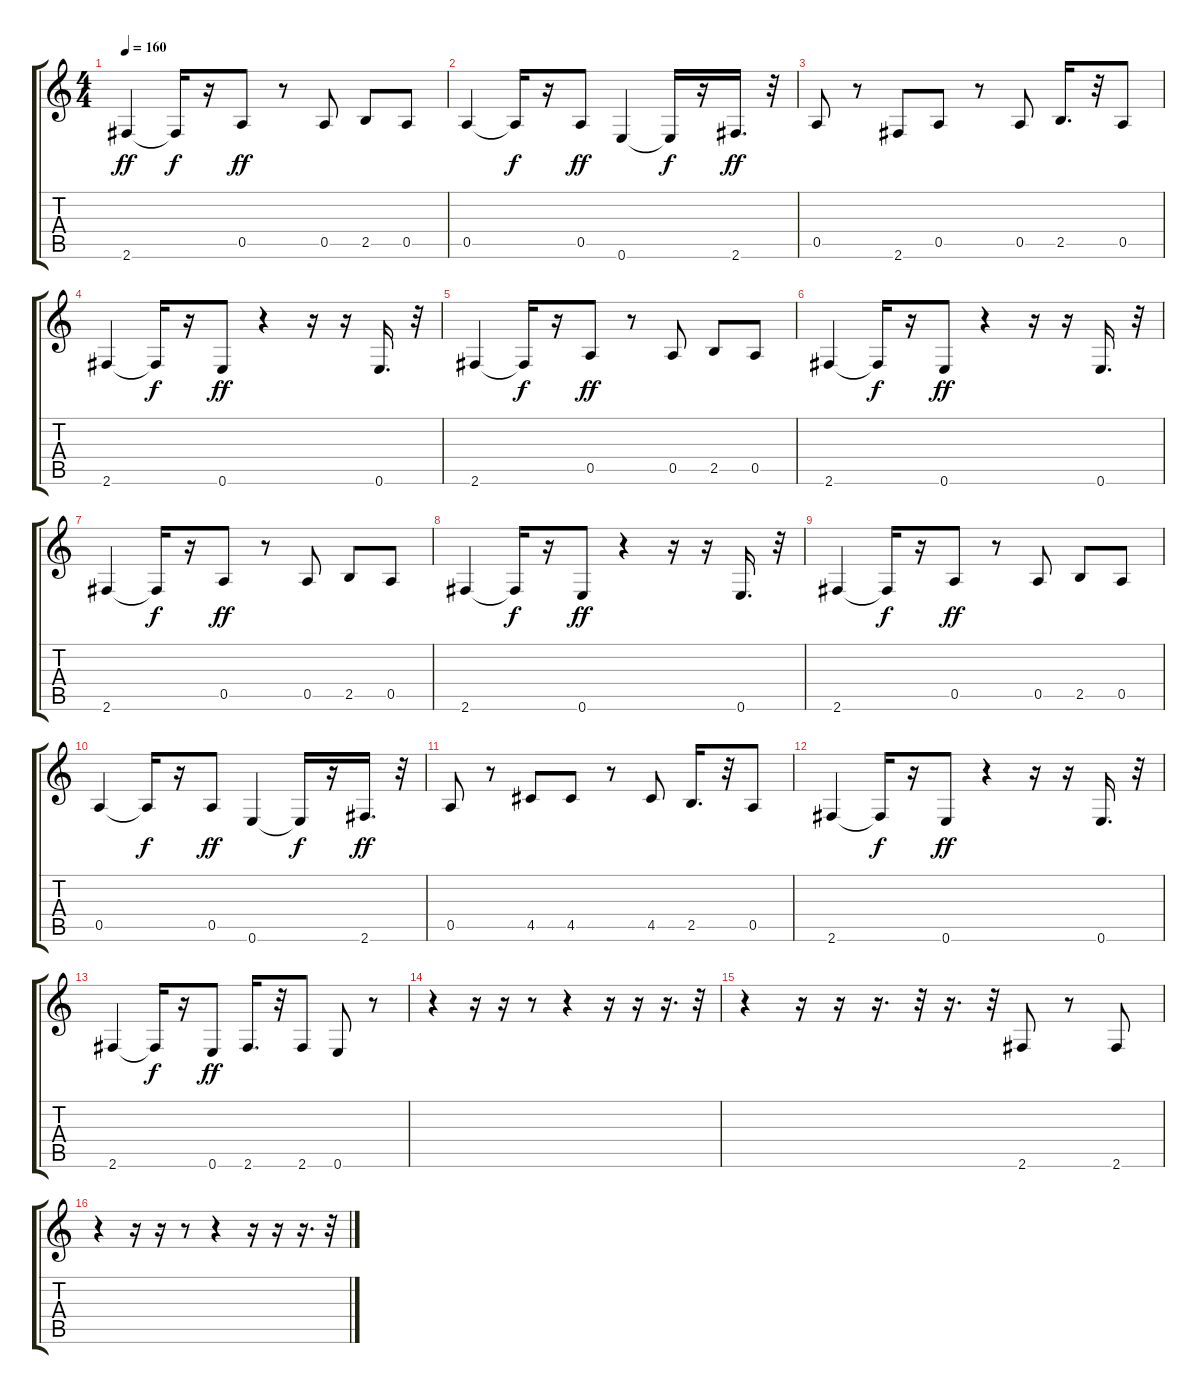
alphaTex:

\track "" {instrument electricbassfinger}
\staff {score tabs}
\tuning (E4 B3 G3 D3 A2 E2) {hide}
\ts (4 4)
\tempo 160
\clef g2
\ks c
2.6.4{dy ff} 2.6{t}.16{dy f} r.16 0.5.8{dy ff} r.8 0.5.8 2.5.8 0.5.8 |
0.5.4 0.5{t}.16{dy f} r.16 0.5.8{dy ff} 0.6.4 0.6{t}.16{dy f} r.16 2.6.16{d dy ff} r.32 |
0.5.8 r.8 2.6.8 0.5.8 r.8 0.5.8 2.5.16{d} r.32 0.5.8 |
2.6.4 2.6{t}.16{dy f} r.16 0.6.8{dy ff} r.4 r.16 r.16 0.6.16{d} r.32 |
2.6.4 2.6{t}.16{dy f} r.16 0.5.8{dy ff} r.8 0.5.8 2.5.8 0.5.8 |
2.6.4 2.6{t}.16{dy f} r.16 0.6.8{dy ff} r.4 r.16 r.16 0.6.16{d} r.32 |
2.6.4 2.6{t}.16{dy f} r.16 0.5.8{dy ff} r.8 0.5.8 2.5.8 0.5.8 |
2.6.4 2.6{t}.16{dy f} r.16 0.6.8{dy ff} r.4 r.16 r.16 0.6.16{d} r.32 |
2.6.4 2.6{t}.16{dy f} r.16 0.5.8{dy ff} r.8 0.5.8 2.5.8 0.5.8 |
0.5.4 0.5{t}.16{dy f} r.16 0.5.8{dy ff} 0.6.4 0.6{t}.16{dy f} r.16 2.6.16{d dy ff} r.32 |
0.5.8 r.8 4.5.8 4.5.8 r.8 4.5.8 2.5.16{d} r.32 0.5.8 |
2.6.4 2.6{t}.16{dy f} r.16 0.6.8{dy ff} r.4 r.16 r.16 0.6.16{d} r.32 |
2.6.4 2.6{t}.16{dy f} r.16 0.6.8{dy ff} 2.6.16{d} r.32 2.6.8 0.6.8 r.8 |
r.4 r.16 r.16 r.8 r.4 r.16 r.16 r.16{d} r.32 |
r.4 r.16 r.16 r.16{d} r.32 r.16{d} r.32 2.6.8 r.8 2.6.8 |
r.4 r.16 r.16 r.8 r.4 r.16 r.16 r.16{d} r.32
